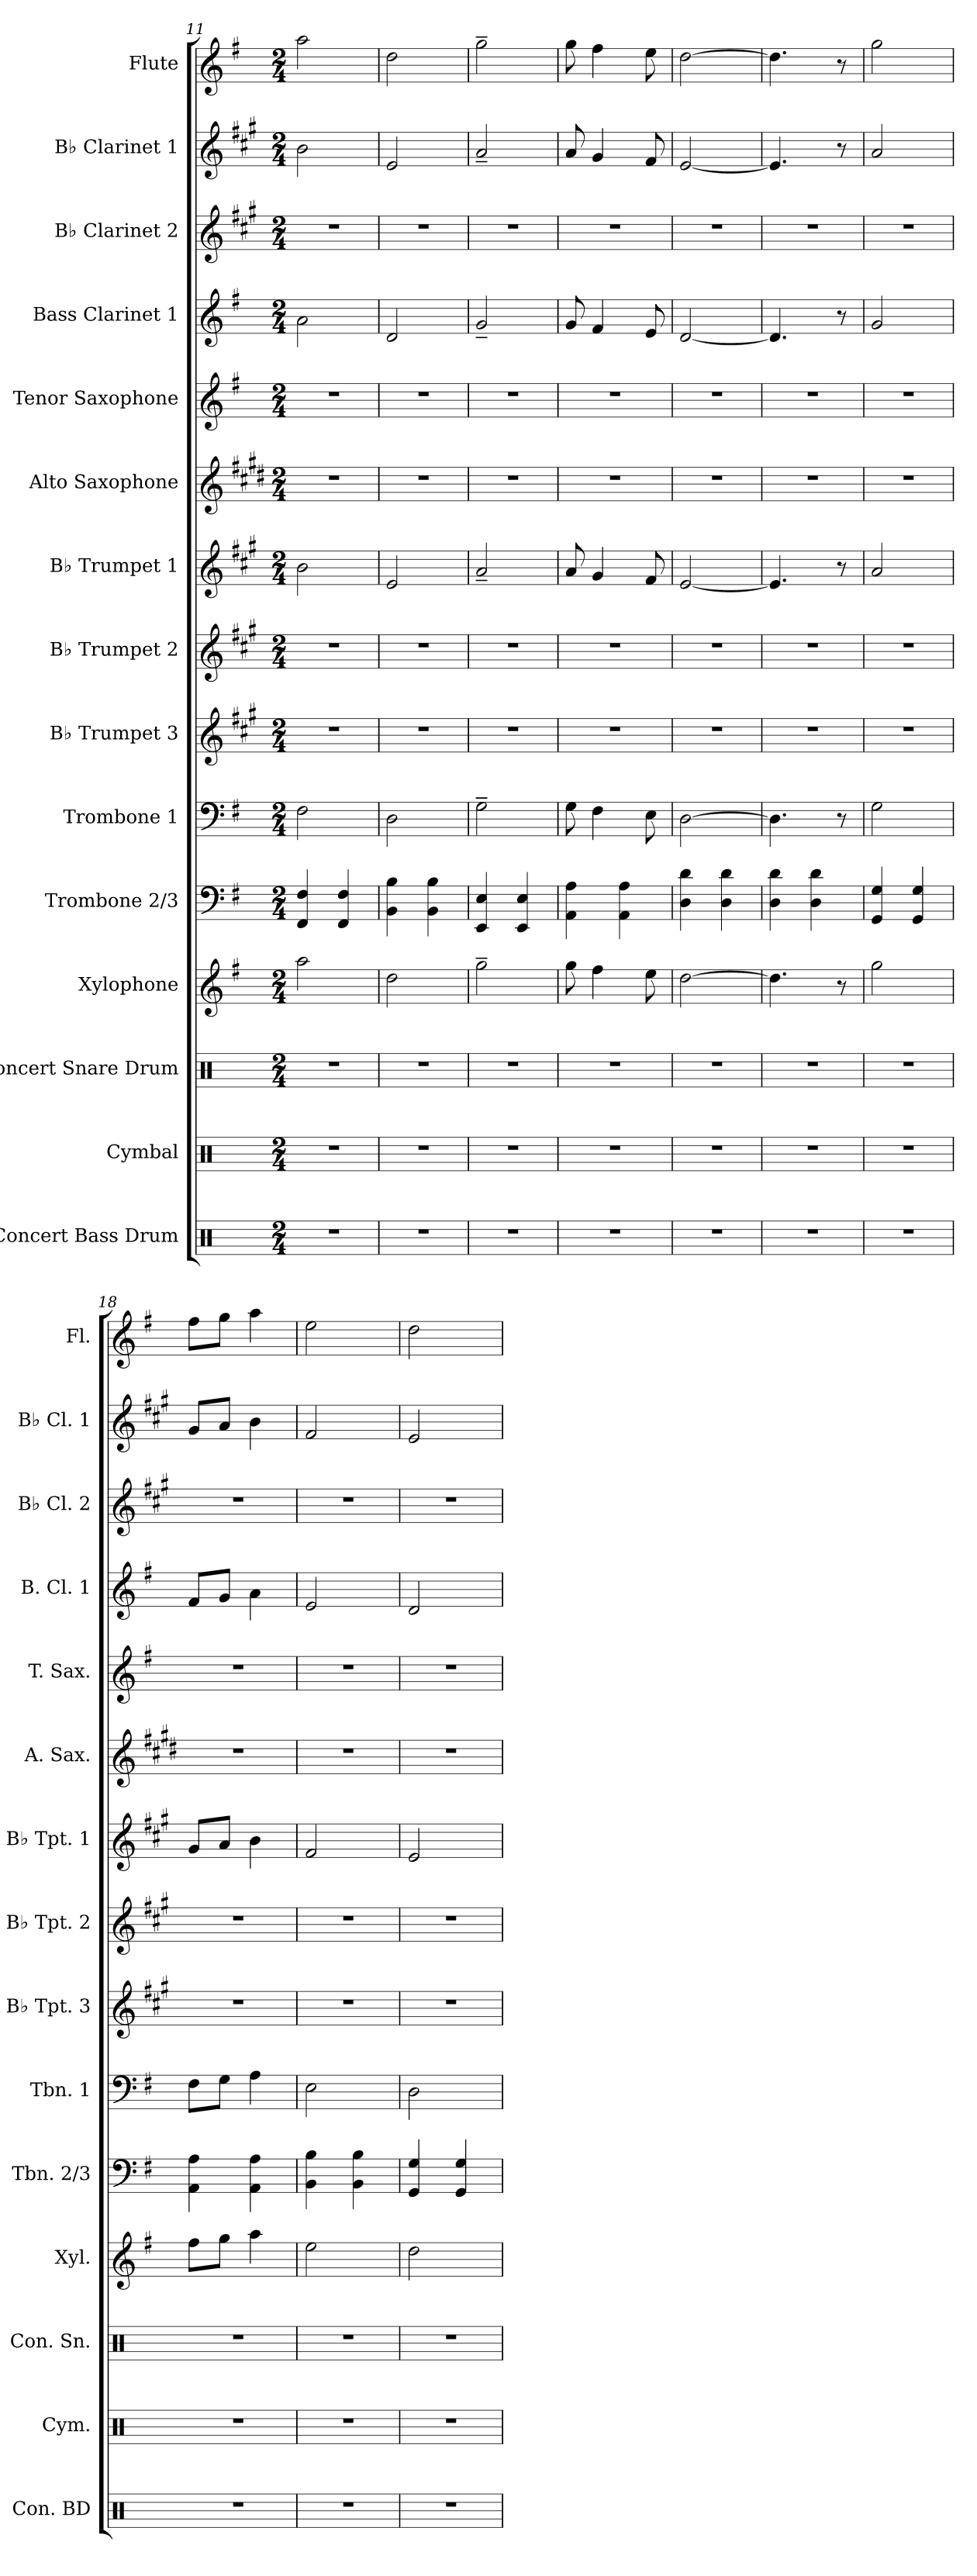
**kern	**kern	**kern	**kern	**kern	**kern	**kern	**kern	**kern	**kern	**kern	**kern	**kern	**kern	**kern
*part15	*part14	*part13	*part12	*part11	*part10	*part9	*part8	*part7	*part6	*part5	*part4	*part3	*part2	*part1
*staff15	*staff14	*staff13	*staff12	*staff11	*staff10	*staff9	*staff8	*staff7	*staff6	*staff5	*staff4	*staff3	*staff2	*staff1
*I"Concert Bass Drum	*I"Cymbal	*I"Concert Snare Drum	*I"Xylophone	*I"Trombone 2/3	*I"Trombone 1	*I"B♭ Trumpet 3	*I"B♭ Trumpet 2	*I"B♭ Trumpet 1	*I"Alto Saxophone	*I"Tenor Saxophone	*I"Bass Clarinet 1	*I"B♭ Clarinet 2	*I"B♭ Clarinet 1	*I"Flute
*I'Con. BD	*I'Cym.	*I'Con. Sn.	*I'Xyl.	*I'Tbn. 2/3	*I'Tbn. 1	*I'B♭ Tpt. 3	*I'B♭ Tpt. 2	*I'B♭ Tpt. 1	*I'A. Sax.	*I'T. Sax.	*I'B. Cl. 1	*I'B♭ Cl. 2	*I'B♭ Cl. 1	*I'Fl.
*clefX	*clefX	*clefX	*clefG2	*clefF4	*clefF4	*clefG2	*clefG2	*clefG2	*clefG2	*clefG2	*clefG2	*clefG2	*clefG2	*clefG2
*	*	*	*ITrd-7c-12	*	*	*ITrd1c2	*ITrd1c2	*ITrd1c2	*ITrd5c9	*ITrd8c14	*ITrd8c14	*ITrd1c2	*ITrd1c2	*
*k[]	*k[]	*k[]	*k[f#]	*k[f#]	*k[f#]	*k[f#]	*k[f#]	*k[f#]	*k[f#]	*k[f#]	*k[f#]	*k[f#]	*k[f#]	*k[f#]
*M2/4	*M2/4	*M2/4	*M2/4	*M2/4	*M2/4	*M2/4	*M2/4	*M2/4	*M2/4	*M2/4	*M2/4	*M2/4	*M2/4	*M2/4
=11	=11	=11	=11	=11	=11	=11	=11	=11	=11	=11	=11	=11	=11	=11
2r	2r	2r	2aaa\	4FF#/ 4F#/	2F#\	2r	2r	2a\	2r	2r	2A\	2r	2a\	2aa\
.	.	.	.	4FF#/ 4F#/	.	.	.	.	.	.	.	.	.	.
=12	=12	=12	=12	=12	=12	=12	=12	=12	=12	=12	=12	=12	=12	=12
2r	2r	2r	2ddd\	4BB\ 4B\	2D\	2r	2r	2d/	2r	2r	2D/	2r	2d/	2dd\
.	.	.	.	4BB\ 4B\	.	.	.	.	.	.	.	.	.	.
!!LO:PB:g=z
=13	=13	=13	=13	=13	=13	=13	=13	=13	=13	=13	=13	=13	=13	=13
2r	2r	2r	2ggg~\	4EE/ 4E/	2G~\	2r	2r	2g~/	2r	2r	2G~/	2r	2g~/	2gg~\
.	.	.	.	4EE/ 4E/	.	.	.	.	.	.	.	.	.	.
=14	=14	=14	=14	=14	=14	=14	=14	=14	=14	=14	=14	=14	=14	=14
2r	2r	2r	8ggg\	4AA\ 4A\	8G\	2r	2r	8g/	2r	2r	8G/	2r	8g/	8gg\
.	.	.	4fff#\	.	4F#\	.	.	4f#/	.	.	4F#/	.	4f#/	4ff#\
.	.	.	.	4AA\ 4A\	.	.	.	.	.	.	.	.	.	.
.	.	.	8eee\	.	8E\	.	.	8e/	.	.	8E/	.	8e/	8ee\
=15	=15	=15	=15	=15	=15	=15	=15	=15	=15	=15	=15	=15	=15	=15
2r	2r	2r	[2ddd\	4D\ 4d\	[2D\	2r	2r	[2d/	2r	2r	[2D/	2r	[2d/	[2dd\
.	.	.	.	4D\ 4d\	.	.	.	.	.	.	.	.	.	.
=16	=16	=16	=16	=16	=16	=16	=16	=16	=16	=16	=16	=16	=16	=16
2r	2r	2r	4.ddd\]	4D\ 4d\	4.D\]	2r	2r	4.d/]	2r	2r	4.D/]	2r	4.d/]	4.dd\]
.	.	.	.	4D\ 4d\	.	.	.	.	.	.	.	.	.	.
.	.	.	8r	.	8r	.	.	8r	.	.	8r	.	8r	8r
=17	=17	=17	=17	=17	=17	=17	=17	=17	=17	=17	=17	=17	=17	=17
2r	2r	2r	2ggg\	4GG/ 4G/	2G\	2r	2r	2g/	2r	2r	2G/	2r	2g/	2gg\
.	.	.	.	4GG/ 4G/	.	.	.	.	.	.	.	.	.	.
=18	=18	=18	=18	=18	=18	=18	=18	=18	=18	=18	=18	=18	=18	=18
2r	2r	2r	8fff#\L	4AA\ 4A\	8F#\L	2r	2r	8f#/L	2r	2r	8F#/L	2r	8f#/L	8ff#\L
.	.	.	8ggg\J	.	8G\J	.	.	8g/J	.	.	8G/J	.	8g/J	8gg\J
.	.	.	4aaa\	4AA\ 4A\	4A\	.	.	4a\	.	.	4A\	.	4a\	4aa\
=19	=19	=19	=19	=19	=19	=19	=19	=19	=19	=19	=19	=19	=19	=19
2r	2r	2r	2eee\	4BB\ 4B\	2E\	2r	2r	2e/	2r	2r	2E/	2r	2e/	2ee\
.	.	.	.	4BB\ 4B\	.	.	.	.	.	.	.	.	.	.
=20	=20	=20	=20	=20	=20	=20	=20	=20	=20	=20	=20	=20	=20	=20
2r	2r	2r	2ddd\	4GG/ 4G/	2D\	2r	2r	2d/	2r	2r	2D/	2r	2d/	2dd\
.	.	.	.	4GG/ 4G/	.	.	.	.	.	.	.	.	.	.
=	=	=	=	=	=	=	=	=	=	=	=	=	=	=
*-	*-	*-	*-	*-	*-	*-	*-	*-	*-	*-	*-	*-	*-	*-
